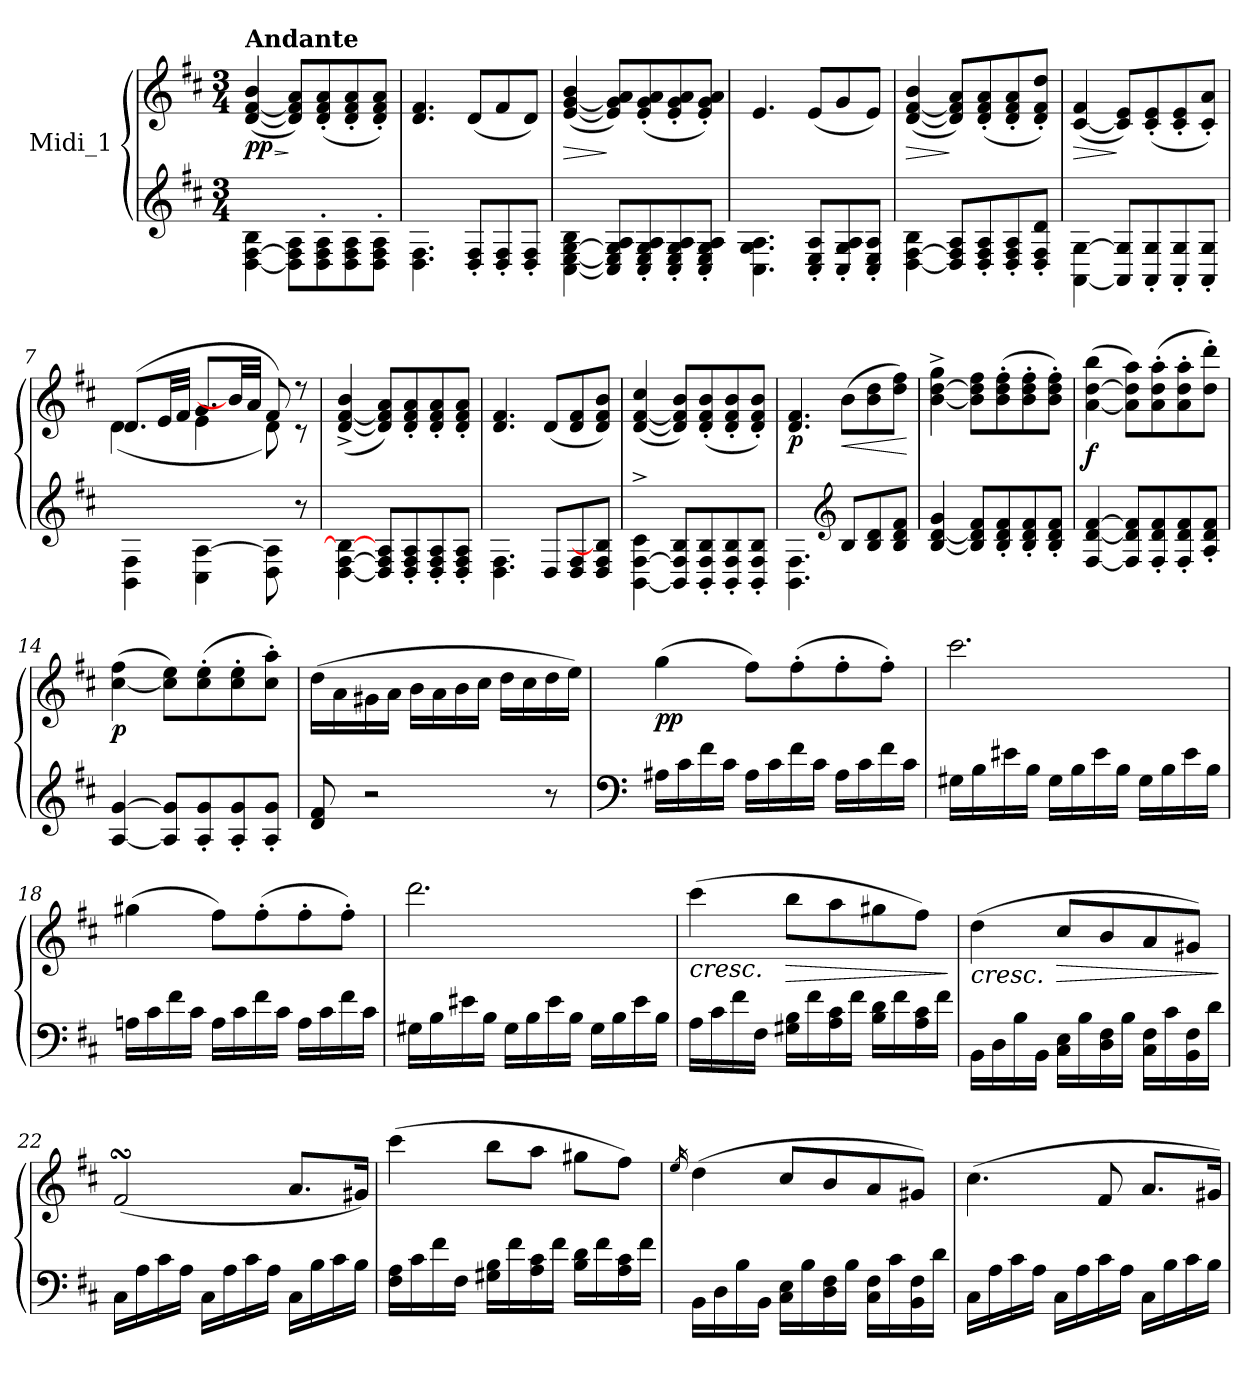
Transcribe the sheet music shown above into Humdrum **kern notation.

**kern	**kern	**dynam
*part1	*part1	*part1
*staff2	*staff1	*staff1/2
*I"Midi_1	*	*
*clefG2	*clefG2	*
*k[f#c#]	*k[f#c#]	*
*D:	*D:	*
*M3/4	*M3/4	*
*MM85	*MM85	*
=1	=1	=1
!	!LO:TX:a:B:t=Andante	!
!	!	!LO:HP:b
!	!	!LO:DY:n=1:b
[4D\ [4F#\ 4B\	(>[4d/ [4f#/ 4b/	> pp
8D\] 8F#\] 8A\L	8d/] 8f#/] 8a/L)	]
8D\' 8F#\' 8A\'	(<8d/' 8f#/' 8a/'	.
8D\ 8F#\ 8A\	8d/' 8f#/' 8a/'	.
8D\' 8F#\' 8A\'J	8d/' 8f#/' 8a/'J)	.
=2	=2	=2
4.D\ 4.F#\	4.d/ 4.f#/	.
8D/' 8F#/'L	(<8d/L	.
8D/' 8F#/'	8f#/	.
8D/' 8F#/'J	8d/J)	.
=3	=3	=3
!	!	!LO:HP:b
[4C#\ [4E\ [4G\ 4B\	(>[4e/ [4g/ 4b/	>
8C#/] 8E/] 8G/] 8A/L	8e/] 8g/] 8a/L)	]
8C#/' 8E/' 8G/' 8A/'	(<8e/' 8g/' 8a/'	.
8C#/' 8E/' 8G/' 8A/'	8e/' 8g/' 8a/'	.
8C#/' 8E/' 8G/' 8A/'J	8e/' 8g/' 8a/'J)	.
=4	=4	=4
4.C#\ 4.G\ 4.A\	4.e/	.
8C#/' 8E/' 8A/'L	(<8e/L	.
8C#/' 8G/' 8A/'	8g/	.
8C#/' 8E/' 8A/'J	8e/J)	.
=5	=5	=5
!	!	!LO:HP:b
[4D\ [4F#\ 4B\	(>[4d/ [4f#/ 4b/	>
8D/] 8F#/] 8A/L	8d/] 8f#/] 8a/L)	]
8D/' 8F#/' 8A/'	(<8d/' 8f#/' 8a/'	.
8D/' 8F#/' 8A/'	8d/' 8f#/' 8a/'	.
8D/' 8F#/' 8d/'J	8d/' 8f#/' 8dd/'J)	.
=6	=6	=6
!	!	!LO:HP:b
[4AA\ [4G\	(>[4c#/ 4f#/	>
8AA/] 8G/]L	8c#/] 8e/L)	]
8AA/' 8G/'	(<8c#/' 8e/'	.
8AA/' 8G/'	8c#/' 8e/'	.
8AA/' 8G/'J	8c#/' 8a/'J)	.
!!LO:LB:g=z
=7	=7	=7
*	*MM85	*
*	*^	*
4BB\ 4F#\	(>8.d/L	(<4d\	.
.	32e/LL	.	.
.	32f#/JJJ	.	.
4C#\ [4A\	8.g/L	4e\	.
.	32b/LL]	.	.
.	32a/JJJ	.	.
8D\ 8A\]	8f#/)	8d\)	.
8r	8r	8r	.
*	*v	*v	*
=8	=8	=8
[4D\ [4F#\ 4B\_	(>[4d/^ [4f#/^ 4b/^	.
8D/] 8F#/] 8A/L	8d/] 8f#/] 8a/L)	.
8D/' 8F#/' 8A/'	8d/' 8f#/' 8a/'	.
8D/' 8F#/' 8A/'	8d/' 8f#/' 8a/'	.
8D/' 8F#/' 8A/'J	8d/' 8f#/' 8a/'J	.
=9	=9	=9
4.D\ 4.F#\	4.d/ 4.f#/	.
8D/L	(<8d/L	.
8D/ 8F#/	8d/ 8f#/	.
8D/ 8F#/ 8B/]J	8d/ 8f#/ 8b/J)	.
=10	=10	=10
[4BB\^ [4F#\^ 4c#\^	(>[4d/ [4f#/ 4cc#/	.
8BB/] 8F#/] 8B/L	8d/] 8f#/] 8b/L)	.
8BB/' 8F#/' 8B/'	(>8d/' 8f#/' 8b/'	.
8BB/' 8F#/' 8B/'	8d/' 8f#/' 8b/'	.
8BB/' 8F#/' 8B/'J	8d/' 8f#/' 8b/'J)	.
=11	=11	=11
!	!	!LO:DY:b
4.BB\ 4.F#\	4.d/ 4.f#/	p
*clefG2	*	*
!	!	!LO:HP:b
8B/L	(>8b\L	<
8B/ 8d/	8b\ 8dd\	.
8B/ 8d/ 8f#/J	8dd\ 8ff#\J)	.
.	.	[
=12	=12	=12
[4B/ [4d/ 4g/	[4b\^ [4dd\^ 4gg\^	.
8B/] 8d/] 8f#/L	8b\] 8dd\] 8ff#\L	.
8B/' 8d/' 8f#/'	(>8b\' 8dd\' 8ff#\'	.
8B/' 8d/' 8f#/'	8b\' 8dd\' 8ff#\'	.
8B/' 8d/' 8f#/'J	8b\' 8dd\' 8ff#\'J)	.
!!LO:LB:g=z
=13	=13	=13
!	!	!LO:DY:b
[4F#/ [4d/ [4f#/	(>[4a\ [4dd\ 4bb\	f
8F#/] 8d/] 8f#/]L	8a\] 8dd\] 8aa\L)	.
8F#/' 8d/' 8f#/'	(>8a\' 8dd\' 8aa\'	.
8F#/' 8d/' 8f#/'	8a\' 8dd\' 8aa\'	.
8A/' 8d/' 8f#/'J	8dd\' 8ddd\'J)	.
=14	=14	=14
!	!	!LO:DY:b
[4A/ [4g/	(>[4cc#\ 4ff#\	p
8A/] 8g/]L	8cc#\] 8ee\L)	.
8A/' 8g/'	(>8cc#\' 8ee\'	.
8A/' 8g/'	8cc#\' 8ee\'	.
8A/' 8g/'J	8cc#\' 8aa\'J)	.
=15	=15	=15
*	*MM85	*
8d/ 8f#/	(>16dd\LL	.
.	16a\	.
2r	16g#X\	.
.	16a\JJ	.
.	16b\LL	.
.	16a\	.
.	16b\	.
.	16cc#\JJ	.
.	16dd\LL	.
.	16cc#\	.
8r	16dd\	.
.	16ee\JJ)	.
=16	=16	=16
*clefF4	*	*
!	!	!LO:DY:b
16A#X\LL	(>4gg\	pp
16c#\	.	.
16f#\	.	.
16c#\JJ	.	.
16A#\LL	8ff#\L)	.
16c#\	.	.
16f#\	(>8ff#'\	.
16c#\JJ	.	.
16A#\LL	8ff#'\	.
16c#\	.	.
16f#\	8ff#'\J)	.
16c#\JJ	.	.
!!LO:LB:g=z
=17	=17	=17
16G#X\LL	2.ccc#\	.
16B\	.	.
16e#X\	.	.
16B\JJ	.	.
16G#\LL	.	.
16B\	.	.
16e#\	.	.
16B\JJ	.	.
16G#\LL	.	.
16B\	.	.
16e#\	.	.
16B\JJ	.	.
=18	=18	=18
16Ani\LL	(>4gg#X\	.
16c#\	.	.
16f#\	.	.
16c#\JJ	.	.
16A\LL	8ff#\L)	.
16c#\	.	.
16f#\	(>8ff#'\	.
16c#\JJ	.	.
16A\LL	8ff#'\	.
16c#\	.	.
16f#\	8ff#'\J)	.
16c#\JJ	.	.
=19	=19	=19
*	*MM85	*
16G#X\LL	2.ddd\	.
16B\	.	.
16e#X\	.	.
16B\JJ	.	.
16G#\LL	.	.
16B\	.	.
16e#\	.	.
16B\JJ	.	.
16G#\LL	.	.
16B\	.	.
16e#\	.	.
16B\JJ	.	.
!!LO:LB:g=z
=20	=20	=20
!	!	!LO:HP:b
16A\LL	(>4ccc#\	<
16c#\	.	.
16f#\	.	.
16F#\JJ	.	.
!	!	!LO:HP:b
16G#X\ 16B\LL	8bb\L	>
16f#\	.	.
16A\ 16c#\	8aa\	[
16f#\JJ	.	.
16B\ 16d\LL	8gg#X\	.
16f#\	.	.
16A\ 16c#\	8ff#\J)	.
16f#\JJ	.	.
.	.	]
=21	=21	=21
!	!	!LO:HP:b
16BB\LL	(>4dd\	<
16D\	.	.
16B\	.	.
16BB\JJ	.	.
!	!	!LO:HP:b
16C#\ 16E\LL	8cc#/L	>
16B\	.	.
16D\ 16F#\	8b/	[
16B\JJ	.	.
16C#\ 16F#\LL	8a/	.
16c#\	.	.
16BB\ 16F#\	8g#X/J)	.
16d\JJ	.	.
.	.	]
=22	=22	=22
16C#\LL	(<2f#sSsS/	.
16A\	.	.
16c#\	.	.
16A\JJ	.	.
16C#\LL	.	.
16A\	.	.
16c#\	.	.
16A\JJ	.	.
16C#\LL	8.a/L	.
16B\	.	.
16c#\	.	.
16B\JJ	16g#X/Jk)	.
!!LO:LB:g=z
=23	=23	=23
*	*MM85	*
16F#\ 16A\LL	(>4ccc#\	.
16c#\	.	.
16f#\	.	.
16F#\JJ	.	.
16G#X\ 16B\LL	8bb\L	.
16f#\	.	.
16A\ 16c#\	8aa\J	.
16f#\JJ	.	.
16B\ 16d\LL	8gg#X\L	.
16f#\	.	.
16A\ 16c#\	8ff#\J)	.
16f#\JJ	.	.
=24	=24	=24
.	16qee/	.
16BB\LL	(>4dd\	.
16D\	.	.
16B\	.	.
16BB\JJ	.	.
16C#\ 16E\LL	8cc#/L	.
16B\	.	.
16D\ 16F#\	8b/	.
16B\JJ	.	.
16C#\ 16F#\LL	8a/	.
16c#\	.	.
16BB\ 16F#\	8g#X/J)	.
16d\JJ	.	.
=25	=25	=25
16C#\LL	(>4.cc#\	.
16A\	.	.
16c#\	.	.
16A\JJ	.	.
16C#\LL	.	.
16A\	.	.
16c#\	8f#/	.
16A\JJ	.	.
16C#\LL	8.a/L	.
16B\	.	.
16c#\	.	.
16B\JJ	16g#X/Jk)	.
=	=	=
*-	*-	*-
